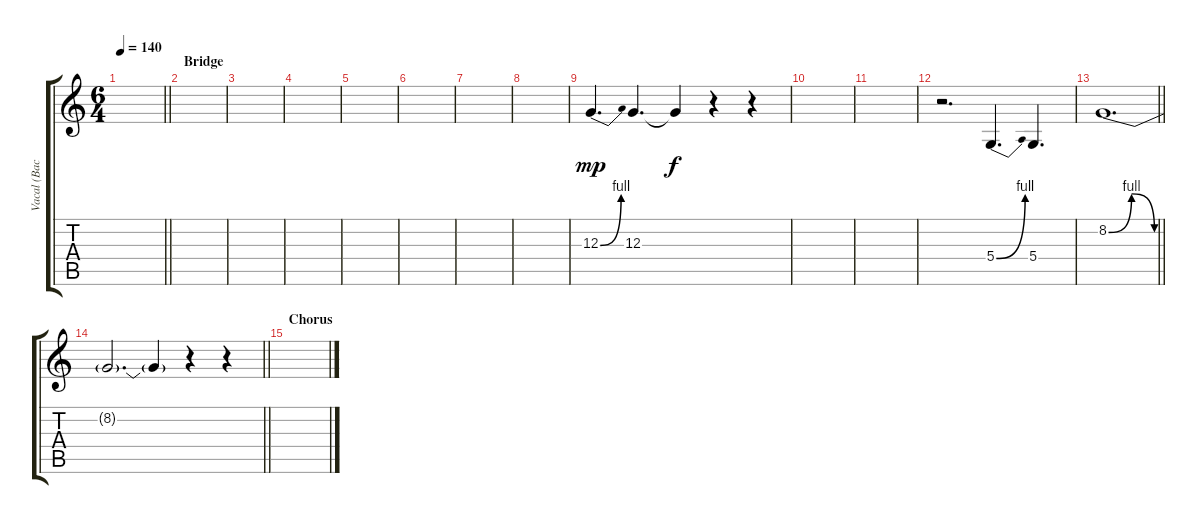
\track ("Vacal (Back)" "Vacal (Bac") {instrument clarinet}
\staff {score tabs}
\tuning (E4 B3 G3 D3 A2 E2) {hide}
\ts (6 4)
\tempo 140
\clef g2
\barLineRight lightlight
\ks c
|
\section ("" "Bridge")
|
|
|
|
|
|
|
12.3{be (bend 0 0 60 4)}.4{d dy mp} 12.3.4{d} 12.3{t}.4{dy f} r.4 r.4 |
|
|
r.2{d} 5.4{be (bend 0 0 60 4)}.4{d} 5.4.4{d} |
\barLineRight lightlight
8.2{be (bendrelease 0 0 4 4 49 4 60 0)}.1{d} |
\barLineRight lightlight
8.2{t}.2{d} 8.2{t}.4 r.4 r.4 |
\section ("" "Chorus")
